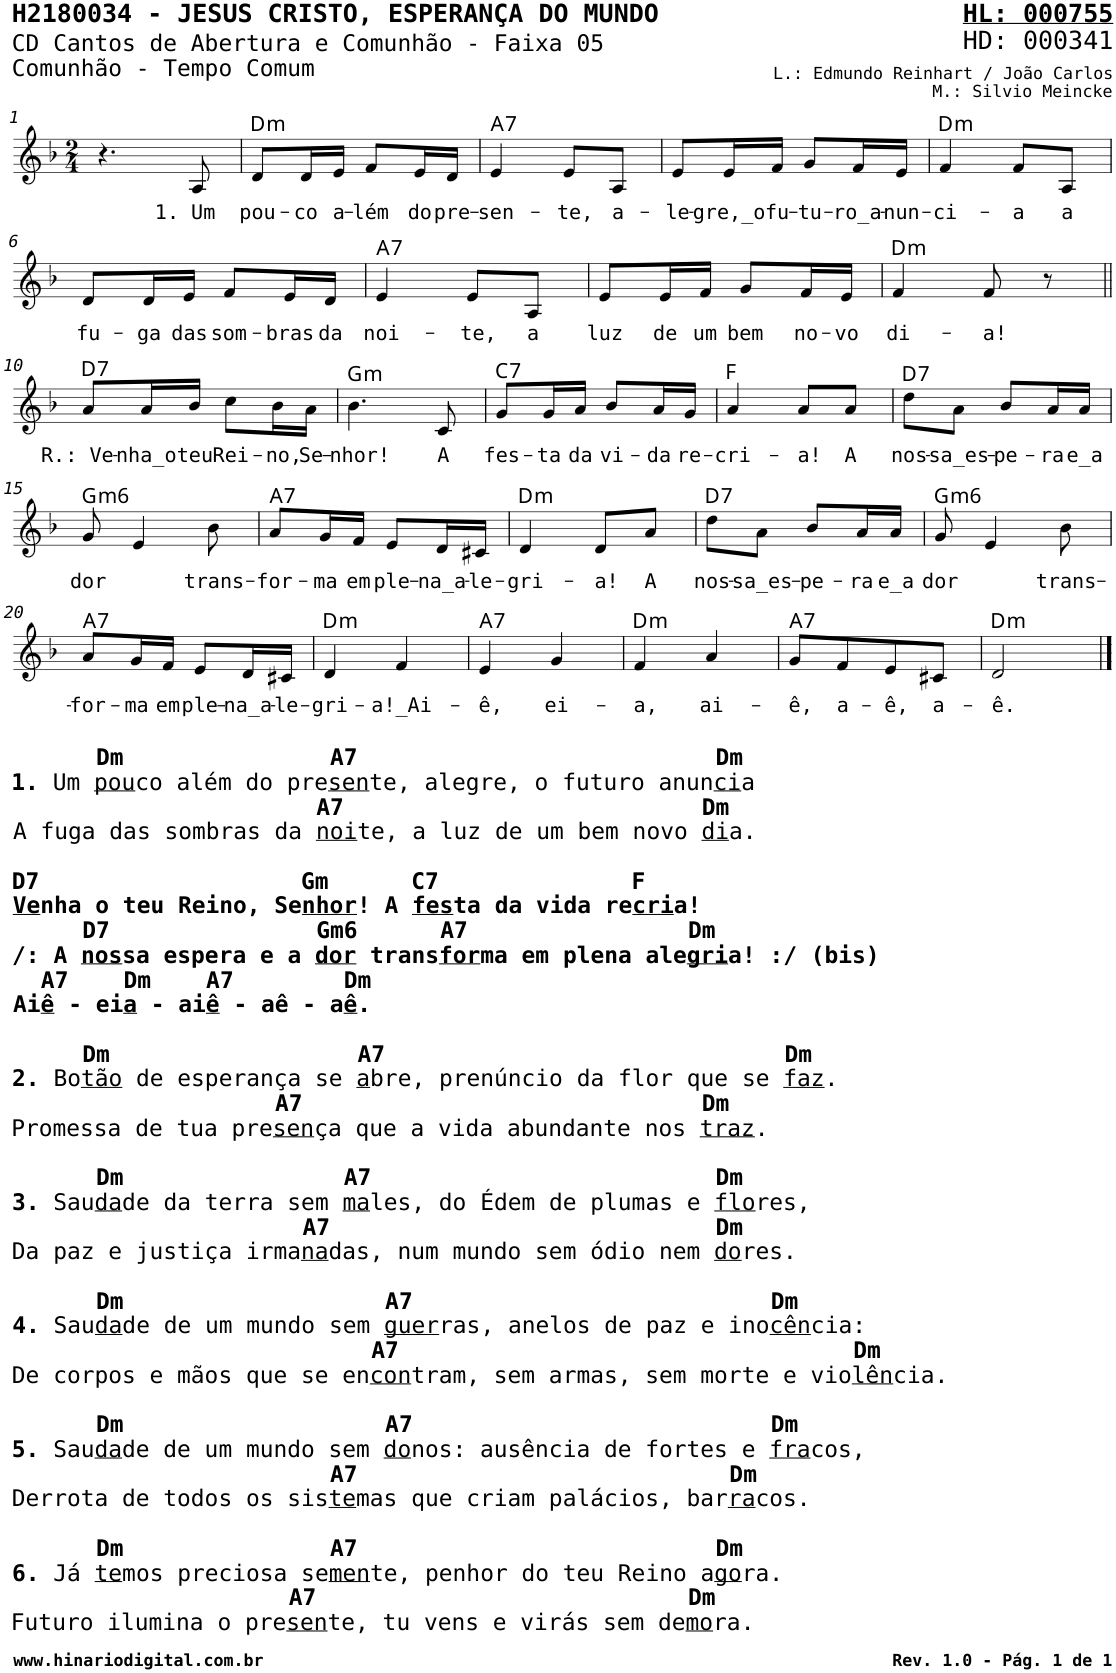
**kern	**text	**harte
*part1	*part1	*part1
*staff1	*staff1	*
*I"Voz	*	*
*I'V	*	*
*stria5	*	*
*clefG2	*	*
*k[b-]	*	*
*M2/4	*	*
=1	=1	=1
4.r	.	.
!	!LO:LY:b	!
8A/	1. Um	.
=2	=2	=2
!	!LO:LY:b	!LO:H:kt=m
8d/L	pou-	D:min
!	!LO:LY:b	!
16d/L	-co	.
!	!LO:LY:b	!
16e/JJ	a-	.
!	!LO:LY:b	!
8f/L	-lém	.
!	!LO:LY:b	!
16e/L	do	.
!	!LO:LY:b	!
16d/JJ	pre-	.
=3	=3	=3
!	!LO:LY:b	!LO:H:kt=7
4e/	-sen-	A:7
!	!LO:LY:b	!
8e/L	-te,	.
!	!LO:LY:b	!
8A/J	a-	.
=4	=4	=4
!	!LO:LY:b	!
8e/L	-le-	.
!	!LO:LY:b	!
16e/L	-gre,_o	.
!	!LO:LY:b	!
16f/JJ	fu-	.
!	!LO:LY:b	!
8g/L	-tu-	.
!	!LO:LY:b	!
16f/L	-ro_a-	.
!	!LO:LY:b	!
16e/JJ	-nun-	.
=5	=5	=5
!	!LO:LY:b	!LO:H:kt=m
4f/	-ci-	D:min
!	!LO:LY:b	!
8f/L	-a	.
!	!LO:LY:b	!
8A/J	a	.
!!LO:LB:g=z
=6	=6	=6
!	!LO:LY:b	!
8d/L	fu-	.
!	!LO:LY:b	!
16d/L	-ga	.
!	!LO:LY:b	!
16e/JJ	das	.
!	!LO:LY:b	!
8f/L	som-	.
!	!LO:LY:b	!
16e/L	-bras	.
!	!LO:LY:b	!
16d/JJ	da	.
=7	=7	=7
!	!LO:LY:b	!LO:H:kt=7
4e/	noi-	A:7
!	!LO:LY:b	!
8e/L	-te,	.
!	!LO:LY:b	!
8A/J	a	.
=8	=8	=8
!	!LO:LY:b	!
8e/L	luz	.
!	!LO:LY:b	!
16e/L	de	.
!	!LO:LY:b	!
16f/JJ	um	.
!	!LO:LY:b	!
8g/L	bem	.
!	!LO:LY:b	!
16f/L	no-	.
!	!LO:LY:b	!
16e/JJ	-vo	.
=9	=9	=9
!	!LO:LY:b	!LO:H:kt=m
4f/	di-	D:min
!	!LO:LY:b	!
8f/	-a!	.
8r	.	.
!!LO:LB:g=z
=10||	=10||	=10||
!	!LO:LY:b	!LO:H:kt=7
8a/L	R.: Ve-	D:7
!	!LO:LY:b	!
16a/L	-nha_o	.
!	!LO:LY:b	!
16b-/JJ	teu	.
!	!LO:LY:b	!
8cc\L	Rei-	.
!	!LO:LY:b	!
16b-\L	-no,	.
!	!LO:LY:b	!
16a\JJ	Se-	.
=11	=11	=11
!	!LO:LY:b	!LO:H:kt=m
4.b-\	-nhor!	G:min
!	!LO:LY:b	!
8c/	A	.
=12	=12	=12
!	!LO:LY:b	!LO:H:kt=7
8g/L	fes-	C:7
!	!LO:LY:b	!
16g/L	-ta	.
!	!LO:LY:b	!
16a/JJ	da	.
!	!LO:LY:b	!
8b-/L	vi-	.
!	!LO:LY:b	!
16a/L	-da	.
!	!LO:LY:b	!
16g/JJ	re-	.
=13	=13	=13
!	!LO:LY:b	!
4a/	-cri-	F:maj
!	!LO:LY:b	!
8a/L	-a!	.
!	!LO:LY:b	!
8a/J	A	.
=14	=14	=14
!	!LO:LY:b	!LO:H:kt=7
8dd\L	nos-	D:7
!	!LO:LY:b	!
8a\J	-sa_es-	.
!	!LO:LY:b	!
8b-/L	-pe-	.
!	!LO:LY:b	!
16a/L	-ra	.
!	!LO:LY:b	!
16a/JJ	e_a	.
!!LO:LB:g=z
=15	=15	=15
!	!LO:LY:b	!LO:H:kt=m6
8g/	dor	G:min6
4e/	.	.
!	!LO:LY:b	!
8b-\	trans-	.
=16	=16	=16
!	!LO:LY:b	!LO:H:kt=7
8a/L	-for-	A:7
!	!LO:LY:b	!
16g/L	-ma	.
!	!LO:LY:b	!
16f/JJ	em	.
!	!LO:LY:b	!
8e/L	ple-	.
!	!LO:LY:b	!
16d/L	-na_a-	.
!	!LO:LY:b	!
16c#X/JJ	-le-	.
=17	=17	=17
!	!LO:LY:b	!LO:H:kt=m
4d/	-gri-	D:min
!	!LO:LY:b	!
8d/L	-a!	.
!	!LO:LY:b	!
8a/J	A	.
=18	=18	=18
!	!LO:LY:b	!LO:H:kt=7
8dd\L	nos-	D:7
!	!LO:LY:b	!
8a\J	-sa_es-	.
!	!LO:LY:b	!
8b-/L	-pe-	.
!	!LO:LY:b	!
16a/L	-ra	.
!	!LO:LY:b	!
16a/JJ	e_a	.
=19	=19	=19
!	!LO:LY:b	!LO:H:kt=m6
8g/	dor	G:min6
4e/	.	.
!	!LO:LY:b	!
8b-\	trans-	.
!!LO:LB:g=z
=20	=20	=20
!LO:TX:b:B:t=Dm               A7                          Dm	!	!
!LO:TX:b:t=1.	!	!
!LO:TX:b:t=Um	!	!
!LO:TX:b:t=pou	!	!
!LO:TX:b:t=co além do pre	!	!
!LO:TX:b:t=sen	!	!
!LO:TX:b:t=te, alegre, o futuro anun	!	!
!LO:TX:b:t=ci	!	!
!LO:TX:b:t=a	!	!
!LO:TX:b:B:t=A7                          Dm	!	!
!LO:TX:b:t=A fuga das sombras da	!	!
!LO:TX:b:t=noi	!	!
!LO:TX:b:t=te, a luz de um bem novo	!	!
!LO:TX:b:t=di	!	!
!LO:TX:b:t=a.	!	!
!LO:TX:b:B:t=D7                   Gm      C7              F	!	!
!LO:TX:b:t=Ve	!	!
!LO:TX:b:t=nha o teu Reino, Se	!	!
!LO:TX:b:t=nhor	!	!
!LO:TX:b:t=! A	!	!
!LO:TX:b:t=fes	!	!
!LO:TX:b:t=ta da vida re	!	!
!LO:TX:b:t=cri	!	!
!LO:TX:b:t=a!	!	!
!LO:TX:b:t=D7               Gm6      A7                Dm	!	!
!LO:TX:b:t=/&colon; A	!	!
!LO:TX:b:t=nos	!	!
!LO:TX:b:t=sa espera e a	!	!
!LO:TX:b:t=dor	!	!
!LO:TX:b:t=trans	!	!
!LO:TX:b:t=for	!	!
!LO:TX:b:t=ma em plena ale	!	!
!LO:TX:b:t=gri	!	!
!LO:TX:b:t=a! &colon;/ (bis)	!	!
!LO:TX:b:t=A7    Dm    A7        Dm	!	!
!LO:TX:b:t=Ai	!	!
!LO:TX:b:t=ê	!	!
!LO:TX:b:t=- ei	!	!
!LO:TX:b:t=a	!	!
!LO:TX:b:t=- ai	!	!
!LO:TX:b:t=ê	!	!
!LO:TX:b:t=- aê - a	!	!
!LO:TX:b:t=ê	!	!
!LO:TX:b:t=.	!	!
!LO:TX:b:t=Dm                  A7                             Dm	!	!
!LO:TX:b:t=2.	!	!
!LO:TX:b:t=Bo	!	!
!LO:TX:b:t=tão	!	!
!LO:TX:b:t=de esperança se	!	!
!LO:TX:b:t=a	!	!
!LO:TX:b:t=bre, prenúncio da flor que se	!	!
!LO:TX:b:t=faz	!	!
!LO:TX:b:t=.	!	!
!LO:TX:b:B:t=A7                             Dm	!	!
!LO:TX:b:t=Promessa de tua pre	!	!
!LO:TX:b:t=sen	!	!
!LO:TX:b:t=ça que a vida abundante nos	!	!
!LO:TX:b:t=traz	!	!
!LO:TX:b:t=.	!	!
!LO:TX:b:B:t=Dm                A7                         Dm	!	!
!LO:TX:b:t=3.	!	!
!LO:TX:b:t=Sau	!	!
!LO:TX:b:t=da	!	!
!LO:TX:b:t=de da terra sem	!	!
!LO:TX:b:t=ma	!	!
!LO:TX:b:t=les, do Édem de plumas e	!	!
!LO:TX:b:t=flo	!	!
!LO:TX:b:t=res,	!	!
!LO:TX:b:B:t=A7                            Dm	!	!
!LO:TX:b:t=Da paz e justiça irma	!	!
!LO:TX:b:t=na	!	!
!LO:TX:b:t=das, num mundo sem ódio nem	!	!
!LO:TX:b:t=do	!	!
!LO:TX:b:t=res.	!	!
!LO:TX:b:B:t=Dm                   A7                          Dm	!	!
!LO:TX:b:t=4.	!	!
!LO:TX:b:t=Sau	!	!
!LO:TX:b:t=da	!	!
!LO:TX:b:t=de de um mundo sem	!	!
!LO:TX:b:t=guer	!	!
!LO:TX:b:t=ras, anelos de paz e ino	!	!
!LO:TX:b:t=cên	!	!
!LO:TX:b:t=cia&colon;	!	!
!LO:TX:b:B:t=A7                                 Dm	!	!
!LO:TX:b:t=De corpos e mãos que se en	!	!
!LO:TX:b:t=con	!	!
!LO:TX:b:t=tram, sem armas, sem morte e vio	!	!
!LO:TX:b:t=lên	!	!
!LO:TX:b:t=cia.	!	!
!LO:TX:b:B:t=Dm                   A7                          Dm	!	!
!LO:TX:b:t=5.	!	!
!LO:TX:b:t=Sau	!	!
!LO:TX:b:t=da	!	!
!LO:TX:b:t=de de um mundo sem	!	!
!LO:TX:b:t=do	!	!
!LO:TX:b:t=nos&colon; ausência de fortes e	!	!
!LO:TX:b:t=fra	!	!
!LO:TX:b:t=cos,	!	!
!LO:TX:b:B:t=A7                           Dm	!	!
!LO:TX:b:t=Derrota de todos os sis	!	!
!LO:TX:b:t=te	!	!
!LO:TX:b:t=mas que criam palácios, bar	!	!
!LO:TX:b:t=ra	!	!
!LO:TX:b:t=cos.	!	!
!LO:TX:b:B:t=Dm               A7                          Dm	!	!
!LO:TX:b:t=6.	!	!
!LO:TX:b:t=Já	!	!
!LO:TX:b:t=te	!	!
!LO:TX:b:t=mos preciosa se	!	!
!LO:TX:b:t=men	!	!
!LO:TX:b:t=te, penhor do teu Reino a	!	!
!LO:TX:b:t=go	!	!
!LO:TX:b:t=ra.	!	!
!LO:TX:b:B:t=A7                           Dm	!	!
!LO:TX:b:t=Futuro ilumina o pre	!	!
!LO:TX:b:t=sen	!	!
!LO:TX:b:t=te, tu vens e virás sem de	!	!
!LO:TX:b:t=mo	!	!
!LO:TX:b:t=ra.	!	!
!	!LO:LY:b	!LO:H:kt=7
8a/L	-for-	A:7
!	!LO:LY:b	!
16g/L	-ma	.
!	!LO:LY:b	!
16f/JJ	em	.
!	!LO:LY:b	!
8e/L	ple-	.
!	!LO:LY:b	!
16d/L	-na_a-	.
!	!LO:LY:b	!
16c#X/JJ	-le-	.
=21	=21	=21
!	!LO:LY:b	!LO:H:kt=m
4d/	-gri-	D:min
!	!LO:LY:b	!
4f/	-a!_Ai-	.
=22	=22	=22
!	!LO:LY:b	!LO:H:kt=7
4e/	-ê,	A:7
!	!LO:LY:b	!
4g/	ei-	.
=23	=23	=23
!	!LO:LY:b	!LO:H:kt=m
4f/	-a,	D:min
!	!LO:LY:b	!
4a/	ai-	.
=24	=24	=24
!	!LO:LY:b	!LO:H:kt=7
8g/L	-ê,	A:7
!	!LO:LY:b	!
8f/	a-	.
!	!LO:LY:b	!
8e/	-ê,	.
!	!LO:LY:b	!
8c#X/J	a-	.
=25	=25	=25
!	!LO:LY:b	!LO:H:kt=m
2d/	-ê.	D:min
==	==	==
*-	*-	*-
